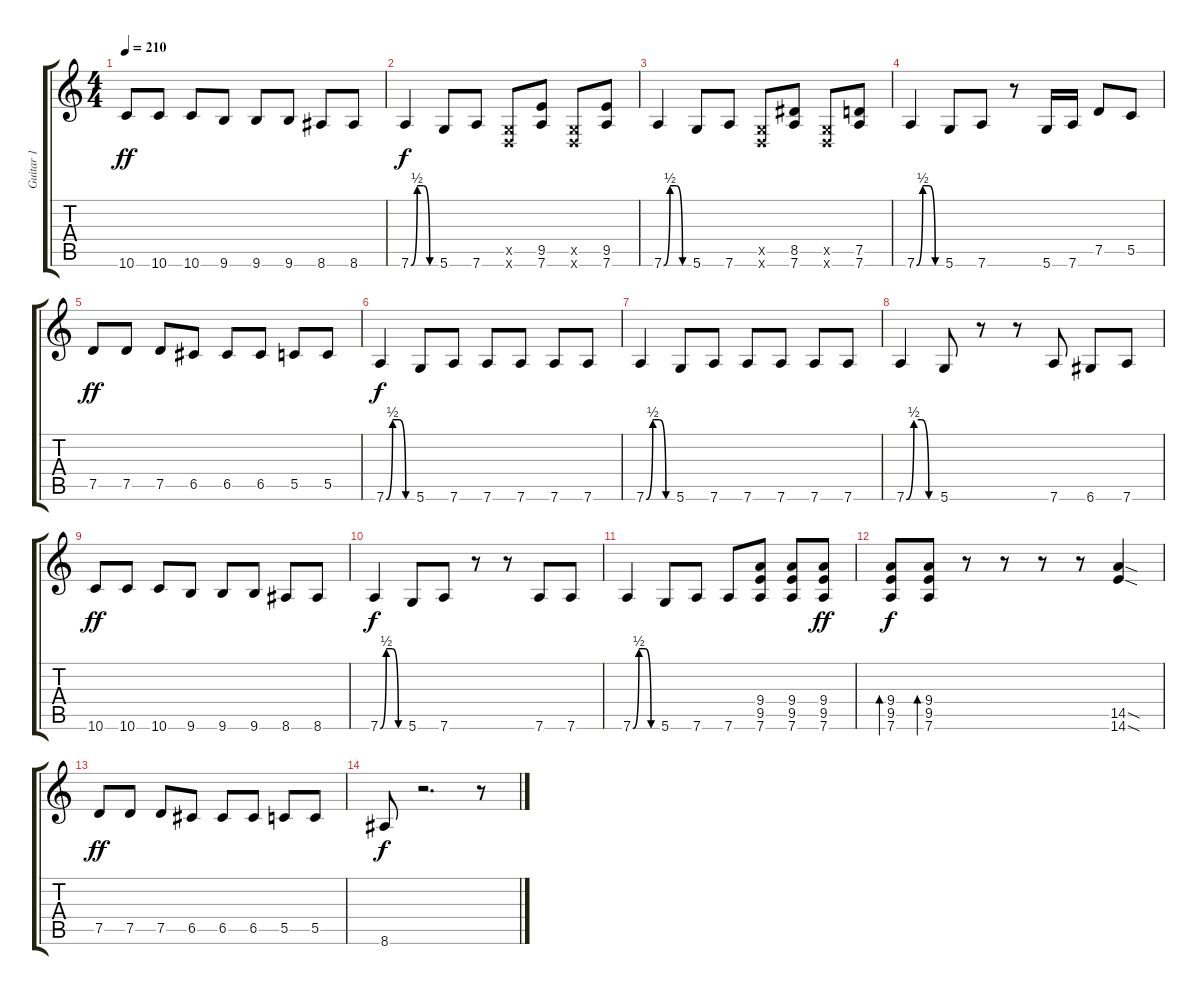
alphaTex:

\track ("Guitar 1" "Guitar 1") {instrument acousticguitarsteel}
\staff {score tabs}
\tuning (D4 A3 F3 C3 G2 D2) {hide}
\ts (4 4)
\tempo 210
\clef g2
\ks c
10.6.8{dy ff} 10.6.8 10.6.8 9.6.8 9.6.8 9.6.8 8.6.8 8.6.8 |
7.6{be (custom 0 0 15 2 30 2 45 0 60 0)}.4{dy f} 5.6.8 7.6.8 (0.5{x} 0.6{x}).8 (9.5 7.6).8 (0.5{x} 0.6{x}).8 (9.5 7.6).8 |
7.6{be (custom 0 0 15 2 30 2 45 0 60 0)}.4 5.6.8 7.6.8 (0.5{x} 0.6{x}).8 (8.5 7.6).8 (0.5{x} 0.6{x}).8 (7.5 7.6).8 |
7.6{be (custom 0 0 15 2 30 2 45 0 60 0)}.4 5.6.8 7.6.8 r.8 5.6.16 7.6.16 7.5.8 5.5.8 |
7.5.8{dy ff} 7.5.8 7.5.8 6.5.8 6.5.8 6.5.8 5.5.8 5.5.8 |
7.6{be (custom 0 0 15 2 30 2 45 0 60 0)}.4{dy f} 5.6.8 7.6.8 7.6.8 7.6.8 7.6.8 7.6.8 |
7.6{be (custom 0 0 15 2 30 2 45 0 60 0)}.4 5.6.8 7.6.8 7.6.8 7.6.8 7.6.8 7.6.8 |
7.6{be (custom 0 0 15 2 30 2 45 0 60 0)}.4 5.6.8 r.8 r.8 7.6.8 6.6.8 7.6.8 |
10.6.8{dy ff} 10.6.8 10.6.8 9.6.8 9.6.8 9.6.8 8.6.8 8.6.8 |
7.6{be (custom 0 0 15 2 30 2 45 0 60 0)}.4{dy f} 5.6.8 7.6.8 r.8 r.8 7.6.8 7.6.8 |
7.6{be (custom 0 0 15 2 30 2 45 0 60 0)}.4 5.6.8 7.6.8 7.6.8 (9.4 9.5 7.6).8 (9.4 9.5 7.6).8 (9.4 9.5 7.6).8{dy ff} |
(9.4 9.5 7.6).8{bd 30 dy f} (9.4 9.5 7.6).8{bd 30} r.8 r.8 r.8 r.8 (14.5{sod} 14.6{sod}).4 |
7.5.8{dy ff} 7.5.8 7.5.8 6.5.8 6.5.8 6.5.8 5.5.8 5.5.8 |
8.6.8{dy f} r.2{d} r.8
